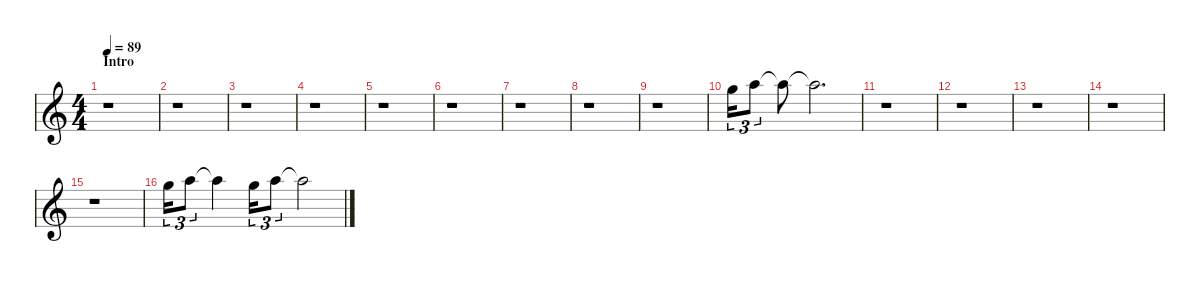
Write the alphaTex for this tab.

\defaultSystemsLayout 4
\hideDynamics
\bracketExtendMode nobrackets
\singleTrackTrackNamePolicy hidden
\multiTrackTrackNamePolicy hidden
\otherSystemsTrackNameOrientation horizontal
\track ("Synth 1" "fx.synth.") {instrument fx4atmosphere}
\staff {score}
\tuning (E4 B3 G3 D3 A2 D2)
\ts (4 4)
\beaming (8 2 2 2 2)
\section ("" "Intro")
\tempo 89
\clef g2
\ks c
r.1{dy f instrument fx4atmosphere beam Down} |
r.1{beam Down} |
r.1{beam Down} |
r.1{beam Down} |
r.1{beam Down} |
r.1{beam Down} |
r.1{beam Down} |
r.1{beam Down} |
r.1{beam Down} |
15.1.16{tu (3 2) beam Down} 17.1.8{tu (3 2) beam Down} 17.1{t}.8{beam Down} 17.1{t}.2{d beam Down} |
r.1{beam Down} |
r.1{beam Down} |
r.1{beam Down} |
r.1{beam Down} |
r.1{beam Down} |
15.1.16{tu (3 2) beam Down} 17.1.8{tu (3 2) beam Down} 17.1{t}.4{beam Down} 15.1.16{tu (3 2) beam Down} 17.1.8{tu (3 2) beam Down} 17.1{t}.2{beam Down}
